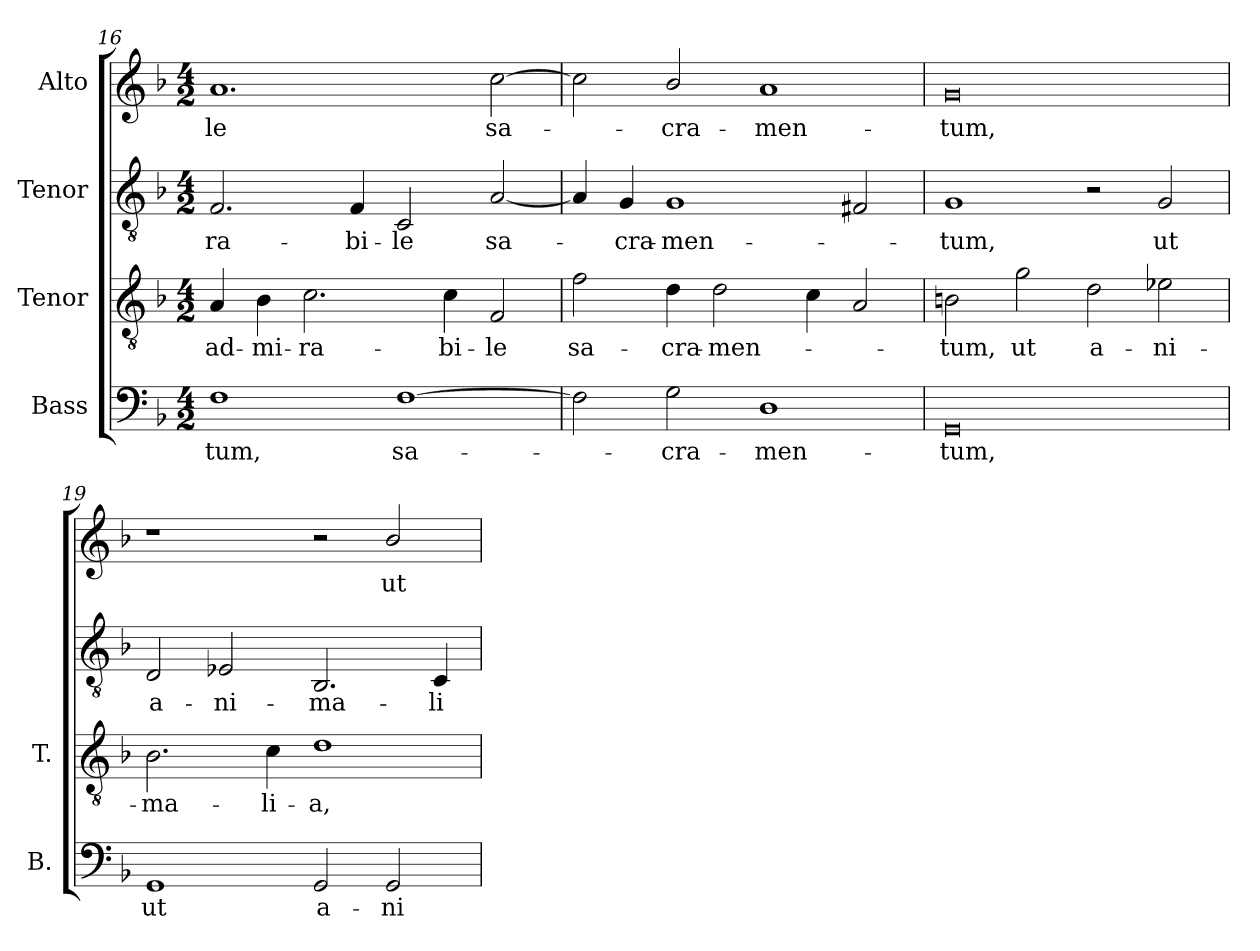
**kern	**text	**kern	**text	**kern	**text	**kern	**text
*part4	*part4	*part3	*part3	*part2	*part2	*part1	*part1
*staff4	*staff4	*staff3	*staff3	*staff2	*staff2	*staff1	*staff1
*I"Bass	*	*I"Tenor	*	*I"Tenor	*	*I"Alto	*
*I'B.	*	*I'T.	*	*	*	*	*
*clefF4	*	*clefGv2	*	*clefGv2	*	*clefG2	*
*	*	*ITrd7c12	*	*	*	*	*
*k[b-]	*	*k[b-]	*	*k[b-]	*	*k[b-]	*
*F:	*	*F:	*	*F:	*	*F:	*
*M4/2	*	*M4/2	*	*M4/2	*	*M4/2	*
=16	=16	=16	=16	=16	=16	=16	=16
!	!LO:LY:b:color=#000000	!	!	!	!	!	!
!	!	!	!LO:LY:b:color=#000000	!	!	!	!
!	!	!	!	!	!LO:LY:b:color=#000000	!	!
!	!	!	!	!	!	!	!LO:LY:b:color=#000000
1Fi	-tum,	4AAi/	ad-	2.Fi/	-ra-	1.ai	-le
!	!	!	!LO:LY:b:color=#000000	!	!	!	!
.	.	4BB-i\	-mi-	.	.	.	.
!	!	!	!LO:LY:b:color=#000000	!	!	!	!
.	.	2.Ci\	-ra-	.	.	.	.
!	!	!	!	!	!LO:LY:b:color=#000000	!	!
.	.	.	.	4Fi/	-bi-	.	.
!	!LO:LY:b:color=#000000	!	!	!	!	!	!
!	!	!	!	!	!LO:LY:b:color=#000000	!	!
[1Fi	sa-	.	.	2Ci/	-le	.	.
!	!	!	!LO:LY:b:color=#000000	!	!	!	!
.	.	4Ci\	-bi-	.	.	.	.
!	!	!	!LO:LY:b:color=#000000	!	!	!	!
!	!	!	!	!	!LO:LY:b:color=#000000	!	!
!	!	!	!	!	!	!	!LO:LY:b:color=#000000
.	.	2FFi/	-le	[2Ai/	sa-	[2cci\	sa-
=17	=17	=17	=17	=17	=17	=17	=17
!	!	!	!LO:LY:b:color=#000000	!	!	!	!
2Fi\]	.	2Fi\	sa-	4Ai/]	.	2cci\]	.
!	!	!	!	!	!LO:LY:b:color=#000000	!	!
.	.	.	.	4Gi/	-cra-	.	.
!	!LO:LY:b:color=#000000	!	!	!	!	!	!
!	!	!	!LO:LY:b:color=#000000	!	!	!	!
!	!	!	!	!	!LO:LY:b:color=#000000	!	!
!	!	!	!	!	!	!	!LO:LY:b:color=#000000
2Gi\	-cra-	4Di\	-cra-	1Gi	-men-	2b-i/	-cra-
!	!	!	!LO:LY:b:color=#000000	!	!	!	!
.	.	2Di\	-men-	.	.	.	.
!	!LO:LY:b:color=#000000	!	!	!	!	!	!
!	!	!	!	!	!	!	!LO:LY:b:color=#000000
1Di	-men-	.	.	.	.	1ai	-men-
.	.	4Ci\	.	.	.	.	.
.	.	2AAi/	.	2F#Xi/	.	.	.
=18	=18	=18	=18	=18	=18	=18	=18
!	!LO:LY:b:color=#000000	!	!	!	!	!	!
!	!	!	!LO:LY:b:color=#000000	!	!	!	!
!	!	!	!	!	!LO:LY:b:color=#000000	!	!
!	!	!	!	!	!	!	!LO:LY:b:color=#000000
0GGi	-tum,	2BBni\	-tum,	1Gi	-tum,	0gi	-tum,
!	!	!	!LO:LY:b:color=#000000	!	!	!	!
.	.	2Gi\	ut	.	.	.	.
!	!	!	!LO:LY:b:color=#000000	!	!	!	!
.	.	2Di\	a-	2r	.	.	.
!	!	!	!LO:LY:b:color=#000000	!	!	!	!
!	!	!	!	!	!LO:LY:b:color=#000000	!	!
.	.	2E-Xi\	-ni-	2Gi/	ut	.	.
=19	=19	=19	=19	=19	=19	=19	=19
!	!LO:LY:b:color=#000000	!	!	!	!	!	!
!	!	!	!LO:LY:b:color=#000000	!	!	!	!
!	!	!	!	!	!LO:LY:b:color=#000000	!	!
1GGi	ut	2.BB-i\	-ma-	2Di/	a-	1r	.
!	!	!	!	!	!LO:LY:b:color=#000000	!	!
.	.	.	.	2E-Xi/	-ni-	.	.
!	!	!	!LO:LY:b:color=#000000	!	!	!	!
.	.	4Ci\	-li-	.	.	.	.
!	!LO:LY:b:color=#000000	!	!	!	!	!	!
!	!	!	!LO:LY:b:color=#000000	!	!	!	!
!	!	!	!	!	!LO:LY:b:color=#000000	!	!
2GGi/	a-	1Di	-a,	2.BB-i/	-ma-	2r	.
!	!LO:LY:b:color=#000000	!	!	!	!	!	!
!	!	!	!	!	!	!	!LO:LY:b:color=#000000
2GGi/	-ni-	.	.	.	.	2b-i/	ut
!	!	!	!	!	!LO:LY:b:color=#000000	!	!
.	.	.	.	4Ci/	-li-	.	.
=	=	=	=	=	=	=	=
*-	*-	*-	*-	*-	*-	*-	*-
